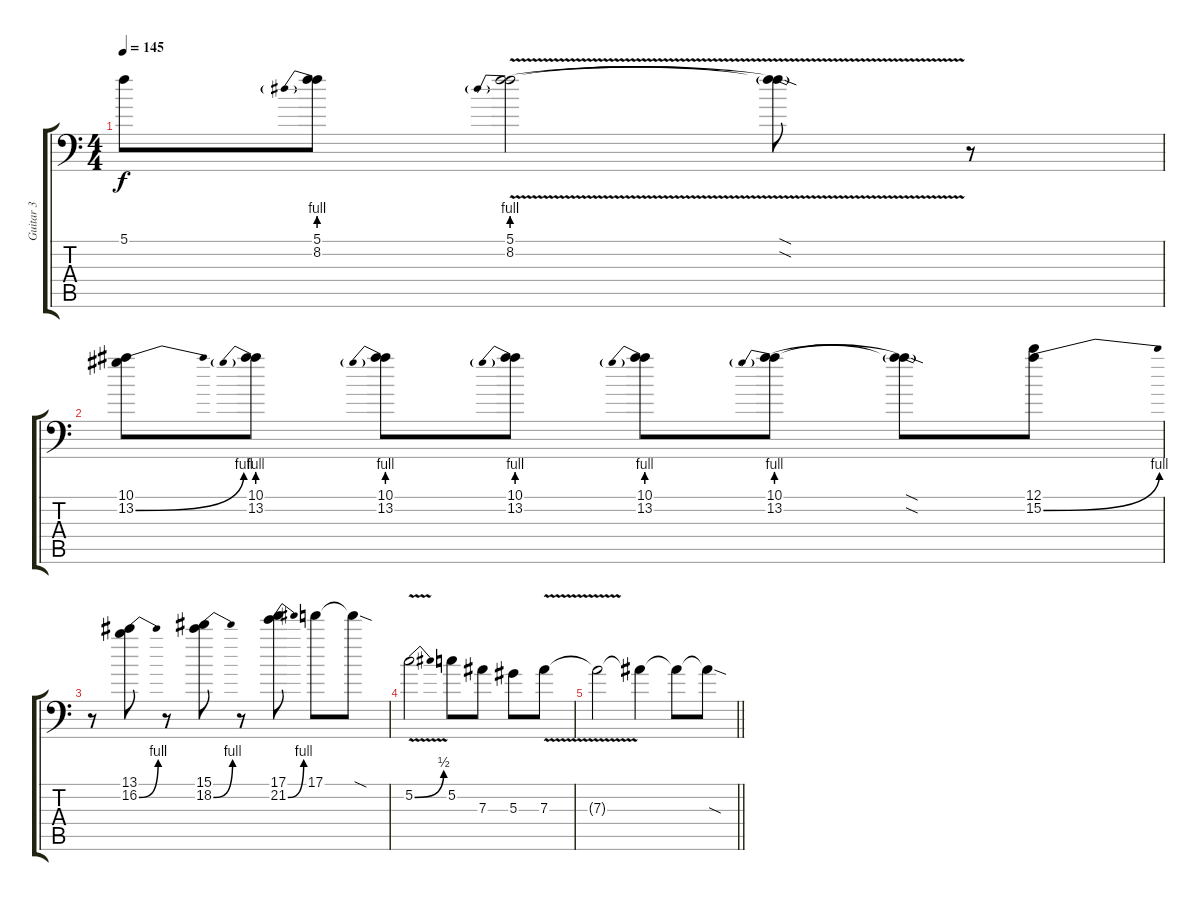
\track ("Guitar 3" "Guitar 3") {instrument distortionguitar}
\staff {score tabs}
\tuning (C4 G3 Eb3 Bb2 F2 Bb1) {hide}
\ts (4 4)
\tempo 145
\clef f4
\ks c
5.1{t}.8{dy f} (5.1 8.2{be (prebend 0 4 60 4)}).8 (5.1{v} 8.2{be (prebend 0 4 60 4) v}).2 (5.1{sod t} 8.2{sod t}).8 r.8 |
(10.1 13.2{be (bend 0 0 60 4)}).8 (10.1 13.2{be (prebend 0 4 60 4)}).8 (10.1 13.2{be (prebend 0 4 60 4)}).8 (10.1 13.2{be (prebend 0 4 60 4)}).8 (10.1 13.2{be (prebend 0 4 60 4)}).8 (10.1 13.2{be (prebend 0 4 60 4)}).8 (10.1{sod t} 13.2{sod t}).8 (12.1 15.2{be (bend 0 0 60 4)}).8 |
r.8 (13.1 16.2{be (bend 0 0 60 4)}).8 r.8 (15.1 18.2{be (bend 0 0 60 4)}).8 r.8 (17.1 21.2{be (bend 0 0 60 4)}).8 17.1.8 17.1{sod t}.8 |
5.2{be (bend 0 0 60 2) v}.2 5.2.8 7.3.8 5.3.8 7.3{v}.8 |
\barLineRight lightlight
7.3{t}.2 7.3{t}.4 7.3{t}.8 7.3{sod t}.8
